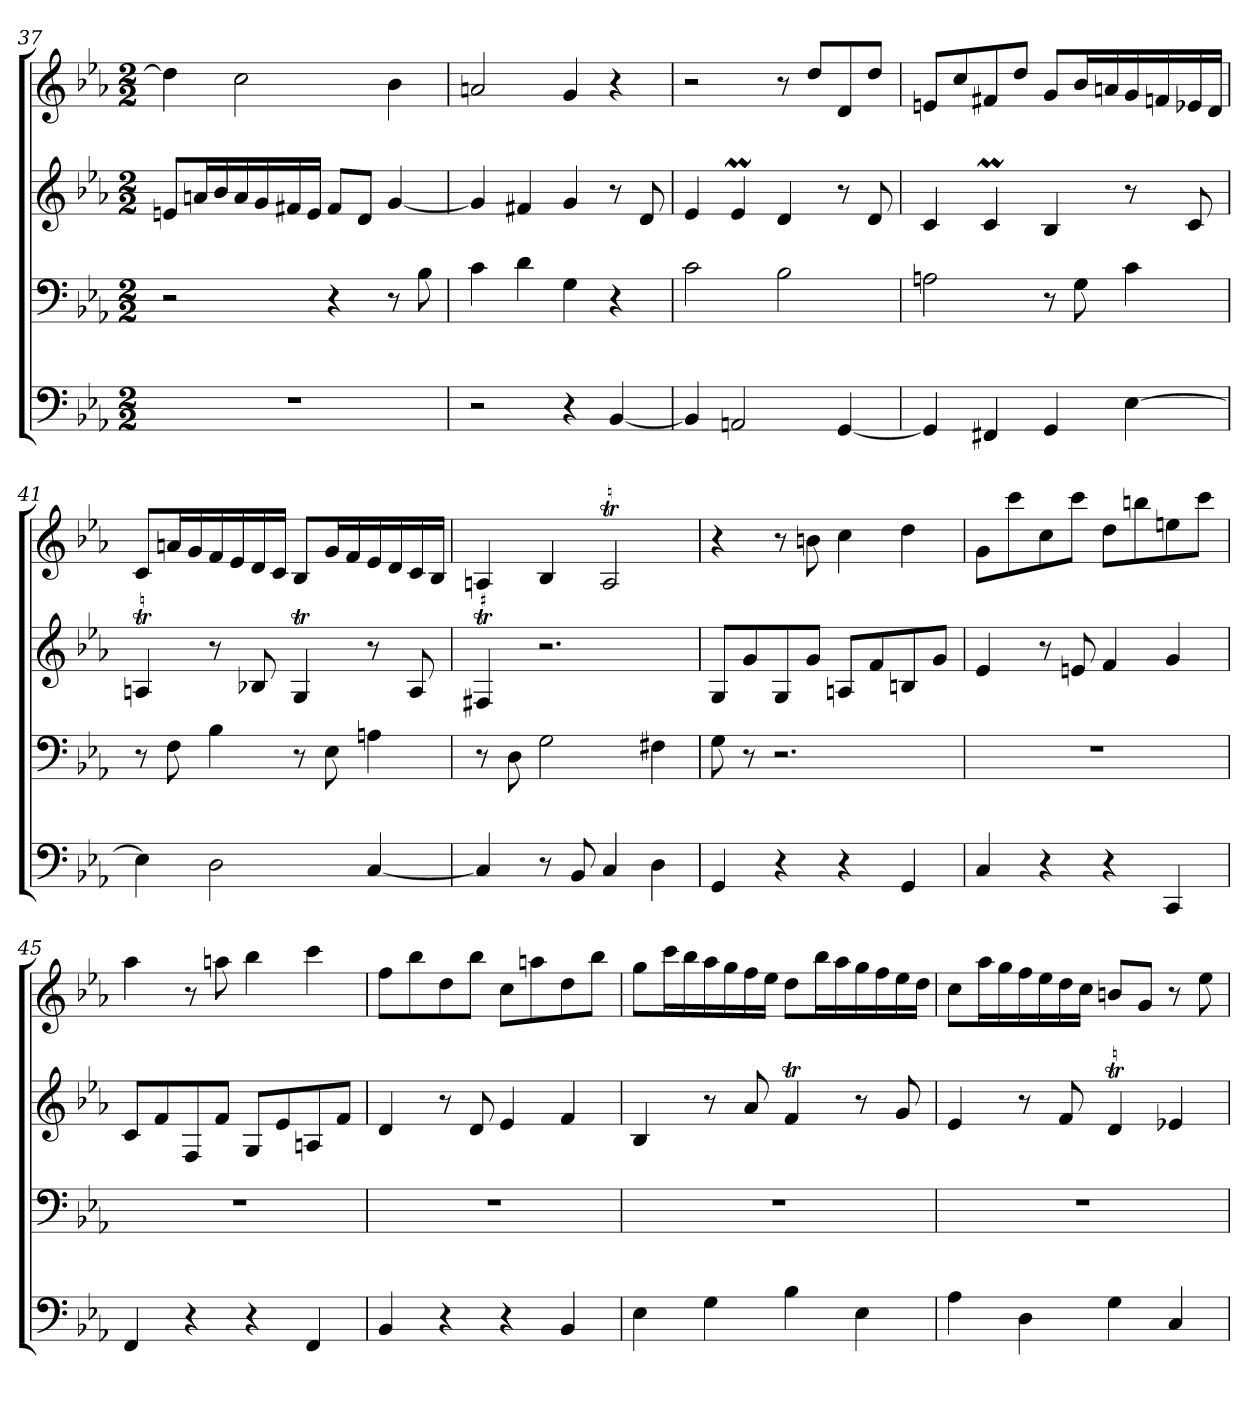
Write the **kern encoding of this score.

**kern	**kern	**kern	**kern
*part4	*part3	*part2	*part1
*staff4	*staff3	*staff2	*staff1
*k[b-e-a-]	*k[b-e-a-]	*k[b-e-a-]	*k[b-e-a-]
*M2/2	*M2/2	*M2/2	*M2/2
=37	=37	=37	=37
1r	2r	8enL	4dd]
.	.	16anL	.
.	.	16b-	.
.	.	16a	2cc
.	.	16g	.
.	.	16f#X	.
.	.	16eJJ	.
.	4r	8f#L	.
.	.	8dJ	.
.	8r	[4g	4b-
.	8B-	.	.
=38	=38	=38	=38
2r	4c	4g]	2an
.	4d	4f#X	.
4r	4G	4g	4g
[4BB-	4r	8r	4r
.	.	8d	.
=39	=39	=39	=39
4BB-]	2c	4e-	2r
2AAn	.	4e-M	.
.	2B-	4d	8r
.	.	.	8ddL
[4GG	.	8r	8d
.	.	8d	8ddJ
=40	=40	=40	=40
4GG]	2An	4c	8enL
.	.	.	8cc
4FF#X	.	4cM	8f#X
.	.	.	8ddJ
4GG	8r	4B-	8gL
.	8G	.	16b-L
.	.	.	16an
[4E-	4c	8r	16g
.	.	.	16fn
.	.	8c	16e-X
.	.	.	16dJJ
=41	=41	=41	=41
4E-]	8r	4AnT	8cL
.	8F	.	16anL
.	.	.	16g
2D	4B-	8r	16f
.	.	.	16e-
.	.	8B-X	16d
.	.	.	16cJJ
.	8r	4GT	8B-L
.	8E-	.	16gL
.	.	.	16f
[4C	4An	8r	16e-
.	.	.	16d
.	.	8A	16c
.	.	.	16B-JJ
=42	=42	=42	=42
!	!	!LO:TR:acc=#	!
4C]	8r	4F#XT	4An
.	8D	.	.
8r	2G	2.r	4B-
8BB-	.	.	.
4C	.	.	2AT
4D	4F#X	.	.
=43	=43	=43	=43
4GG	8G	8GL	4r
.	8r	8g	.
4r	2.r	8G	8r
.	.	8gJ	8bn
4r	.	8AnL	4cc
.	.	8f	.
4GG	.	8Bn	4dd
.	.	8gJ	.
=44	=44	=44	=44
4C	1r	4e-	8gL
.	.	.	8ccc
4r	.	8r	8cc
.	.	8en	8cccJ
4r	.	4f	8ddL
.	.	.	8bbn
4CC	.	4g	8een
.	.	.	8cccJ
=45	=45	=45	=45
4FF	1r	8cL	4aa-
.	.	8f	.
4r	.	8F	8r
.	.	8fJ	8aan
4r	.	8GL	4bb-
.	.	8e-	.
4FF	.	8An	4ccc
.	.	8fJ	.
=46	=46	=46	=46
4BB-	1r	4d	8ffL
.	.	.	8bb-
4r	.	8r	8dd
.	.	8d	8bb-J
4r	.	4e-	8ccL
.	.	.	8aan
4BB-	.	4f	8dd
.	.	.	8bb-J
=47	=47	=47	=47
4E-	1r	4B-	8ggL
.	.	.	16cccL
.	.	.	16bb-
4G	.	8r	16aa-
.	.	.	16gg
.	.	8a-	16ff
.	.	.	16ee-JJ
4B-	.	4fT	8ddL
.	.	.	16bb-L
.	.	.	16aa-
4E-	.	8r	16gg
.	.	.	16ff
.	.	8g	16ee-
.	.	.	16ddJJ
=48	=48	=48	=48
4A-	1r	4e-	8ccL
.	.	.	16aa-L
.	.	.	16gg
4D	.	8r	16ff
.	.	.	16ee-
.	.	8f	16dd
.	.	.	16ccJJ
4G	.	4dT	8bnL
.	.	.	8gJ
4C	.	4e-X	8r
.	.	.	8ee-
=	=	=	=
*-	*-	*-	*-
